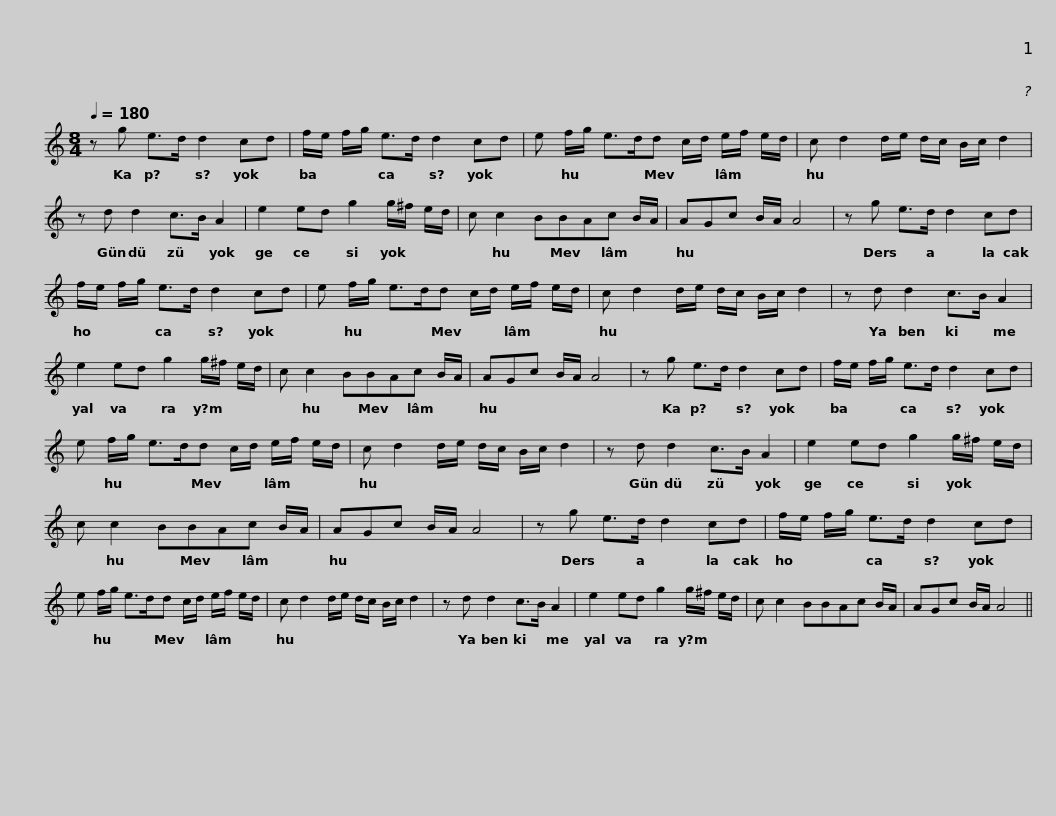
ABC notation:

X:1
L:1/8
Q:1/4=180
M:8/4
I:linebreak $
K:C
V:1 treble
V:1
 z g e>d d2 cd | f/e/ f/g/ e>d d2 cd | e f/g/ e>dd c/d/ e/f/ e/d/ | c d2 d/e/ d/c/ B/c/ d2 |$ z d d2 c>B A2 | %5
 e2 ed g2 g/^f/ e/d/ | c c2 BBAc B/A/ | AGc B/A/ A4 | z g e>d d2 cd |$ f/e/ f/g/ e>d d2 cd | %10
 e f/g/ e>dd c/d/ e/f/ e/d/ | c d2 d/e/ d/c/ B/c/ d2 | z d d2 c>B A2 |$ e2 ed g2 g/^f/ e/d/ | c c2 BBAc B/A/ | %15
 AGc B/A/ A4 | z g e>d d2 cd | f/e/ f/g/ e>d d2 cd |$ e f/g/ e>dd c/d/ e/f/ e/d/ | c d2 d/e/ d/c/ B/c/ d2 | %20
 z d d2 c>B A2 | e2 ed g2 g/^f/ e/d/ | c c2 BBAc B/A/ |$ AGc B/A/ A4 | z g e>d d2 cd | %25
 f/e/ f/g/ e>d d2 cd | e f/g/ e>dd c/d/ e/f/ e/d/ | c d2 d/e/ d/c/ B/c/ d2 |$ z d d2 c>B A2 | e2 ed g2 g/^f/ e/d/ | %30
 c c2 BBAc B/A/ | AGc B/A/ A4 || %32
